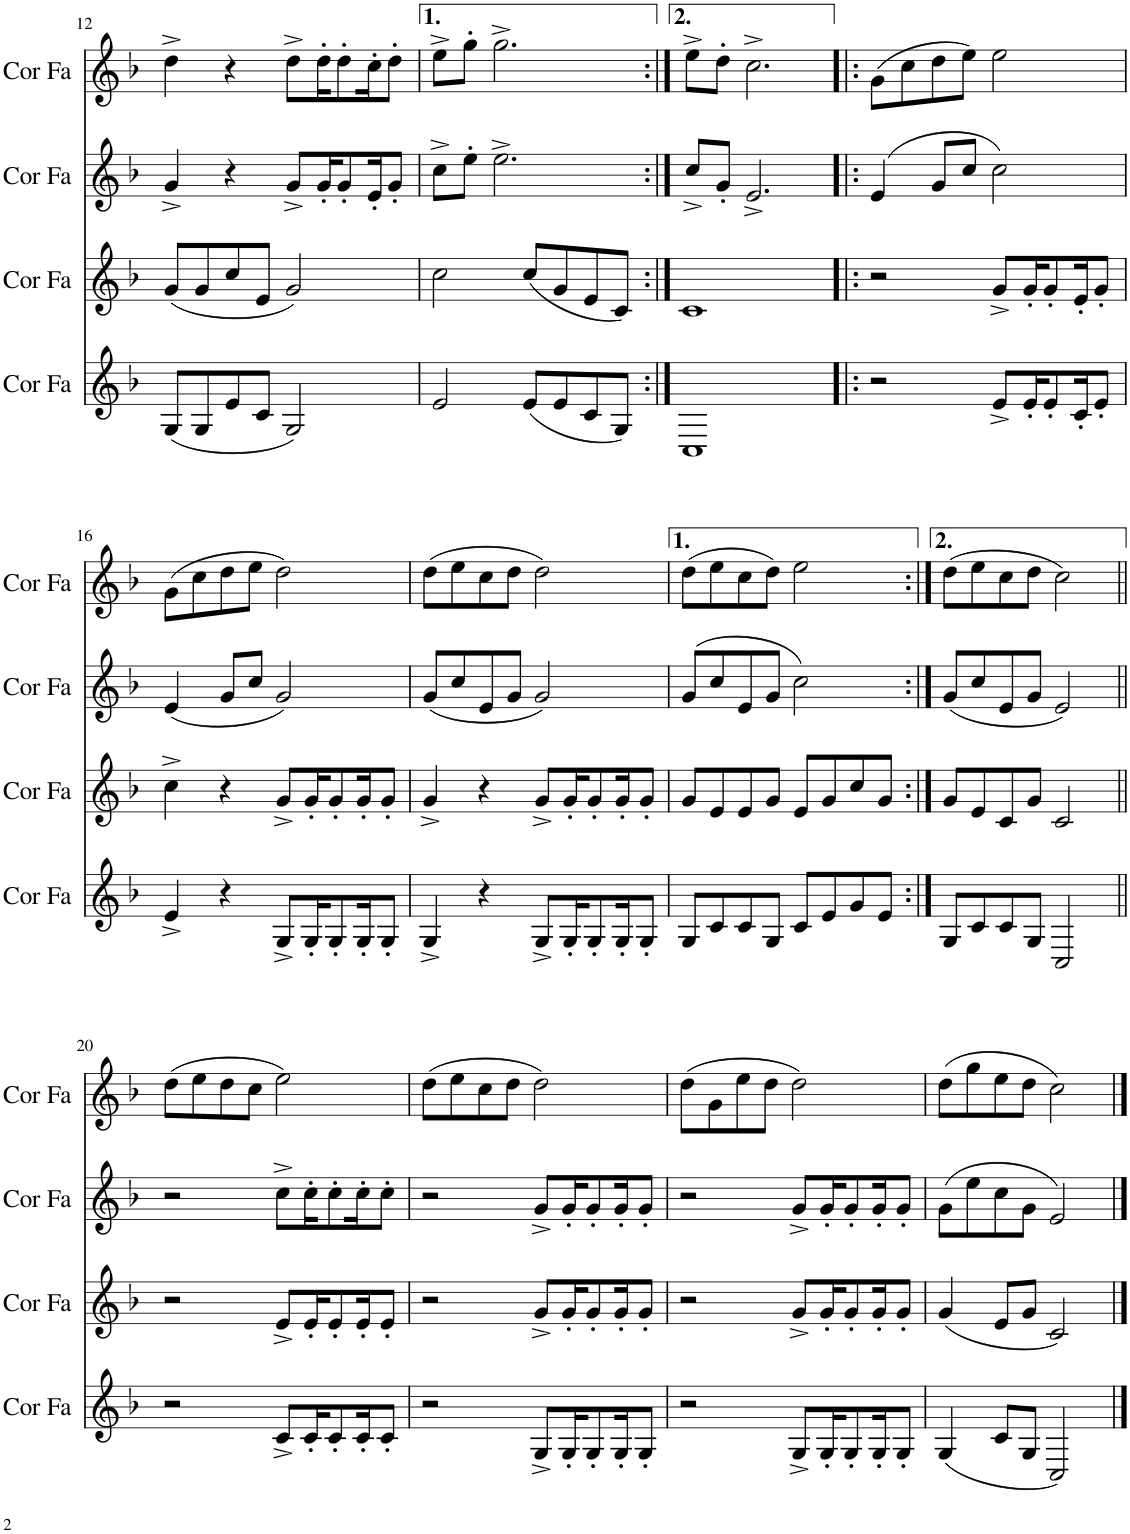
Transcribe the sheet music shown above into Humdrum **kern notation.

**kern	**kern	**kern	**kern
*part4	*part3	*part2	*part1
*staff4	*staff3	*staff2	*staff1
*I"Cor en Fa	*I"Cor en Fa	*I"Cor en Fa	*I"Cor en Fa
*I'Cor Fa	*I'Cor Fa	*I'Cor Fa	*I'Cor Fa
!!LO:PB:g=z
*clefG2	*clefG2	*clefG2	*clefG2
*Trd4c7	*Trd4c7	*Trd4c7	*Trd4c7
*k[b-]	*k[b-]	*k[b-]	*k[b-]
*M4/4	*M4/4	*M4/4	*M4/4
=12	=12	=12	=12
(8G/L	(8g/L	4g^/	4dd^\
8G/	8g/	.	.
8e/	8cc/	4r	4r
8c/J	8e/J	.	.
2G/)	2g/)	8g^/L	8dd^\L
.	.	16g'/K	16dd'\K
.	.	8g'/	8dd'\
.	.	16e'/K	16cc'\K
.	.	8g'/J	8dd'\J
=13	=13	=13	=13
2e/	2cc\	8cc^\L	8ee^\L
.	.	8ee'\J	8gg'\J
.	.	2.ee^\	2.gg^\
(8e/L	(8cc/L	.	.
8e/	8g/	.	.
8c/	8e/	.	.
8G/J)	8c/J)	.	.
=14:|!	=14:|!	=14:|!	=14:|!
1C	1c	8cc^/L	8ee^\L
.	.	8g'/J	8dd'\J
.	.	2.e^/	2.cc^\
=15!|:	=15!|:	=15!|:	=15!|:
2r	2r	(4e/	(8g\L
.	.	.	8cc\
.	.	8g/L	8dd\
.	.	8cc/J	8ee\J)
8e^/L	8g^/L	2cc\)	2ee\
16e'/K	16g'/K	.	.
8e'/	8g'/	.	.
16c'/K	16e'/K	.	.
8e'/J	8g'/J	.	.
!!LO:LB:g=z
=16	=16	=16	=16
4e^/	4cc^\	(4e/	(8g\L
.	.	.	8cc\
4r	4r	8g/L	8dd\
.	.	8cc/J	8ee\J
8G^/L	8g^/L	2g/)	2dd\)
16G'/K	16g'/K	.	.
8G'/	8g'/	.	.
16G'/K	16g'/K	.	.
8G'/J	8g'/J	.	.
=17	=17	=17	=17
4G^/	4g^/	(8g/L	(8dd\L
.	.	8cc/	8ee\
4r	4r	8e/	8cc\
.	.	8g/J	8dd\J
8G^/L	8g^/L	2g/)	2dd\)
16G'/K	16g'/K	.	.
8G'/	8g'/	.	.
16G'/K	16g'/K	.	.
8G'/J	8g'/J	.	.
=18	=18	=18	=18
8G/L	8g/L	(8g/L	(8dd\L
8c/	8e/	8cc/	8ee\
8c/	8e/	8e/	8cc\
8G/J	8g/J	8g/J	8dd\J)
8c/L	8e/L	2cc\)	2ee\
8e/	8g/	.	.
8g/	8cc/	.	.
8e/J	8g/J	.	.
=19:|!	=19:|!	=19:|!	=19:|!
8G/L	8g/L	(8g/L	(8dd\L
8c/	8e/	8cc/	8ee\
8c/	8c/	8e/	8cc\
8G/J	8g/J	8g/J	8dd\J
2C/	2c/	2e/)	2cc\)
!!LO:LB:g=z
=20||	=20||	=20||	=20||
2r	2r	2r	(8dd\L
.	.	.	8ee\
.	.	.	8dd\
.	.	.	8cc\J
8c^/L	8e^/L	8cc^\L	2ee\)
16c'/K	16e'/K	16cc'\K	.
8c'/	8e'/	8cc'\	.
16c'/K	16e'/K	16cc'\K	.
8c'/J	8e'/J	8cc'\J	.
=21	=21	=21	=21
2r	2r	2r	(8dd\L
.	.	.	8ee\
.	.	.	8cc\
.	.	.	8dd\J
8G^/L	8g^/L	8g^/L	2dd\)
16G'/K	16g'/K	16g'/K	.
8G'/	8g'/	8g'/	.
16G'/K	16g'/K	16g'/K	.
8G'/J	8g'/J	8g'/J	.
=22	=22	=22	=22
2r	2r	2r	(8dd\L
.	.	.	8g\
.	.	.	8ee\
.	.	.	8dd\J
8G^/L	8g^/L	8g^/L	2dd\)
16G'/K	16g'/K	16g'/K	.
8G'/	8g'/	8g'/	.
16G'/K	16g'/K	16g'/K	.
8G'/J	8g'/J	8g'/J	.
=23	=23	=23	=23
(4G/	(4g/	(8g\L	(8dd\L
.	.	8ee\	8gg\
8c/L	8e/L	8cc\	8ee\
8G/J	8g/J	8g\J	8dd\J
2C/)	2c/)	2e/)	2cc\)
==	==	==	==
*-	*-	*-	*-
